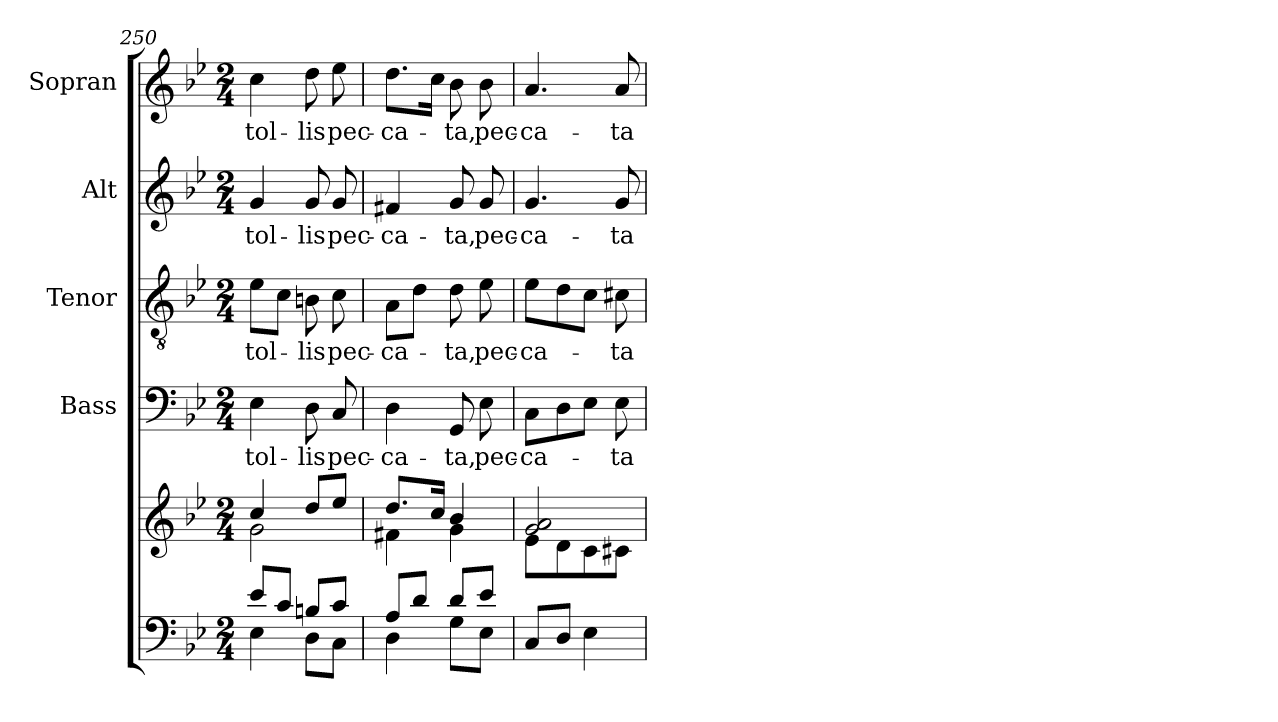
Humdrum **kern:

**kern	**kern	**kern	**text	**kern	**text	**kern	**text	**kern	**text
*part5	*part5	*part4	*part4	*part3	*part3	*part2	*part2	*part1	*part1
*staff6	*staff5	*staff4	*staff4	*staff3	*staff3	*staff2	*staff2	*staff1	*staff1
*	*	*I"Bass	*	*I"Tenor	*	*I"Alt	*	*I"Sopran	*
*	*	*I'B.	*	*I'T.	*	*I'A.	*	*I'S.	*
*clefF4	*clefG2	*clefF4	*	*clefGv2	*	*clefG2	*	*clefG2	*
*k[b-e-]	*k[b-e-]	*k[b-e-]	*	*k[b-e-]	*	*k[b-e-]	*	*k[b-e-]	*
*B-:	*B-:	*B-:	*	*B-:	*	*B-:	*	*B-:	*
*M2/4	*M2/4	*M2/4	*	*M2/4	*	*M2/4	*	*M2/4	*
=250	=250	=250	=250	=250	=250	=250	=250	=250	=250
*^	*^	*	*	*	*	*	*	*	*
!	!	!	!	!	!LO:LY:b	!	!LO:LY:b	!	!LO:LY:b	!	!LO:LY:b
8e-/L	4E-\	4cc/	2g\	4E-\	tol-	8e-\L	tol-	4g/	tol-	4cc\	tol-
8c/J	.	.	.	.	.	8c\J	.	.	.	.	.
!	!	!	!	!	!LO:LY:b	!	!LO:LY:b	!	!LO:LY:b	!	!LO:LY:b
8Bn/L	8D\L	8dd/L	.	8D\	-lis	8Bn\	-lis	8g/	-lis	8dd\	-lis
!	!	!	!	!	!LO:LY:b	!	!LO:LY:b	!	!LO:LY:b	!	!LO:LY:b
8c/J	8C\J	8ee-/J	.	8C/	pec-	8c\	pec-	8g/	pec-	8ee-\	pec-
=251	=251	=251	=251	=251	=251	=251	=251	=251	=251	=251	=251
!	!	!	!	!	!LO:LY:b	!	!LO:LY:b	!	!LO:LY:b	!	!LO:LY:b
8A/L	4D\	8.dd/L	4f#X\	4D\	-ca-	8A\L	-ca-	4f#X/	-ca-	8.dd\L	-ca-
8d/J	.	.	.	.	.	8d\J	.	.	.	.	.
.	.	16cc/Jk	.	.	.	.	.	.	.	16cc\Jk	.
!	!	!	!	!	!LO:LY:b	!	!LO:LY:b	!	!LO:LY:b	!	!LO:LY:b
8d/L	8G\L	4b-/	4g\	8GG/	-ta,	8d\	-ta,	8g/	-ta,	8b-\	-ta,
!	!	!	!	!	!LO:LY:b	!	!LO:LY:b	!	!LO:LY:b	!	!LO:LY:b
8e-/J	8E-\J	.	.	8E-\	pec-	8e-\	pec-	8g/	pec-	8b-\	pec-
=252	=252	=252	=252	=252	=252	=252	=252	=252	=252	=252	=252
!	!	!	!	!	!LO:LY:b	!	!LO:LY:b	!	!LO:LY:b	!	!LO:LY:b
*v	*v	*	*	*	*	*	*	*	*	*	*
8C/L	2g/ 2a/	8e-\L	8C\L	-ca-	8e-\L	-ca-	4.g/	-ca-	4.a/	-ca-
8D/J	.	8d\	8D\	.	8d\	.	.	.	.	.
4E-\	.	8c\	8E-\J	.	8c\J	.	.	.	.	.
!	!	!	!	!LO:LY:b	!	!LO:LY:b	!	!LO:LY:b	!	!LO:LY:b
.	.	8c#X\J	8E-\	-ta	8c#X\	-ta	8g/	-ta	8a/	-ta
*	*v	*v	*	*	*	*	*	*	*	*
=	=	=	=	=	=	=	=	=	=
*-	*-	*-	*-	*-	*-	*-	*-	*-	*-
